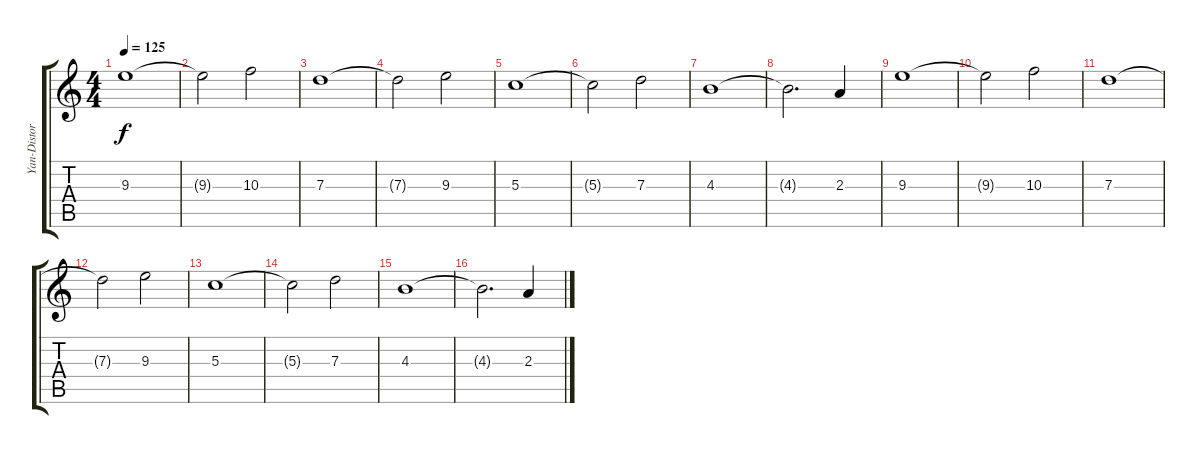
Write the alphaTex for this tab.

\track ("Yan-Distortion" "Yan-Distor") {instrument distortionguitar}
\staff {score tabs}
\tuning (E4 B3 G3 D3 A2 E2) {hide}
\ts (4 4)
\tempo 125
\clef g2
\ks c
9.3.1{dy f} |
9.3{t}.2 10.3.2 |
7.3.1 |
7.3{t}.2 9.3.2 |
5.3.1 |
5.3{t}.2 7.3.2 |
4.3.1 |
4.3{t}.2{d} 2.3.4 |
9.3.1 |
9.3{t}.2 10.3.2 |
7.3.1 |
7.3{t}.2 9.3.2 |
5.3.1 |
5.3{t}.2 7.3.2 |
4.3.1 |
4.3{t}.2{d} 2.3.4
